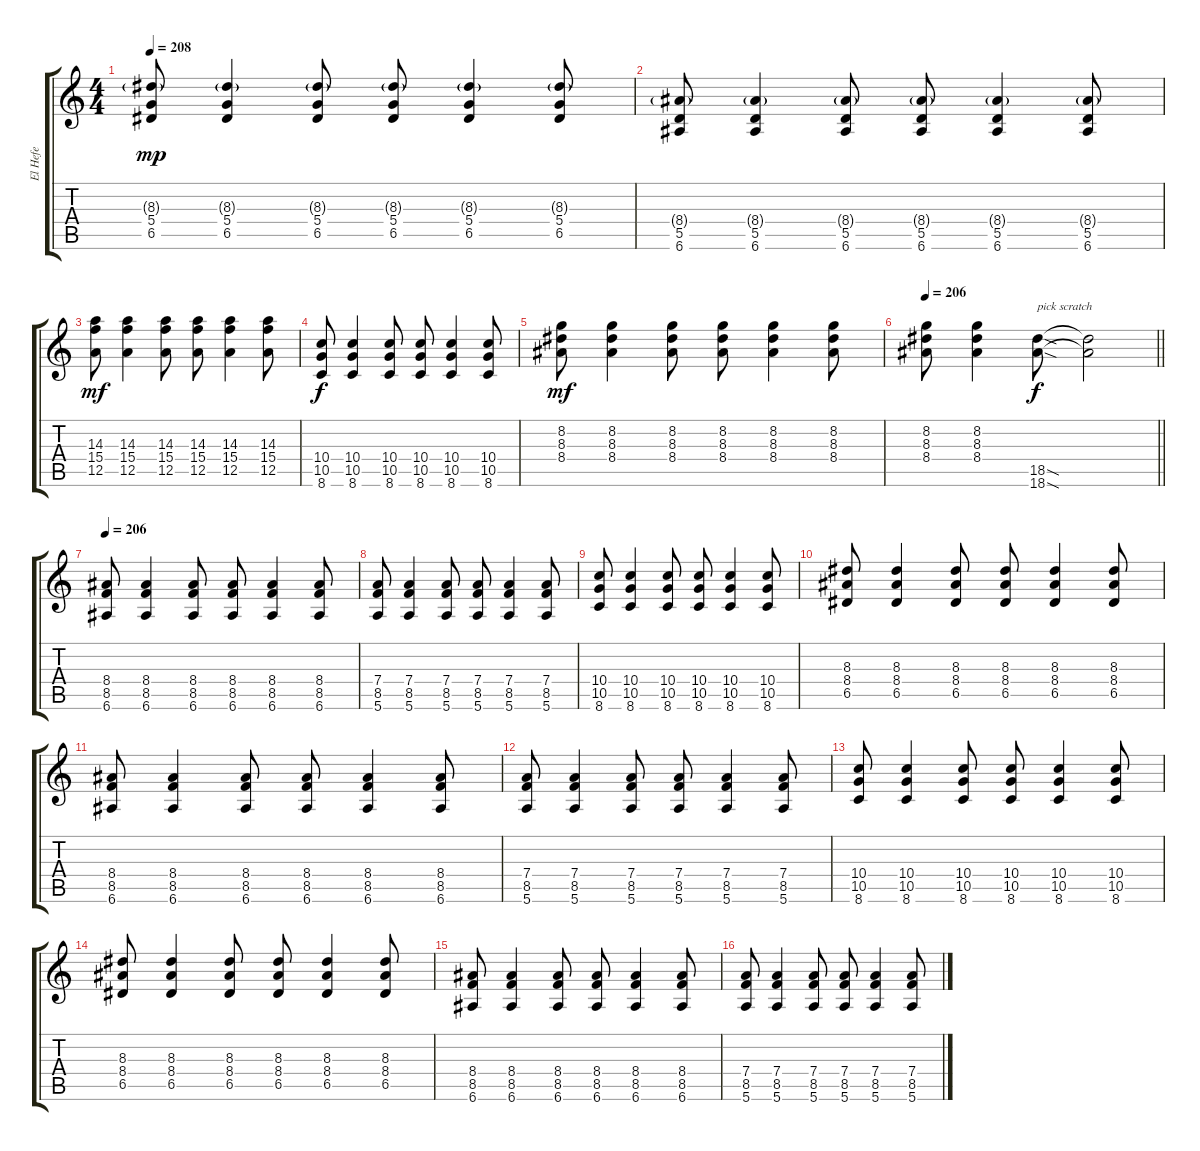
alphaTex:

\track ("El Hefe" "El Hefe") {instrument distortionguitar}
\staff {score tabs}
\tuning (E4 B3 G3 D3 A2 E2) {hide}
\ts (4 4)
\tempo 208
\clef g2
\ks c
(8.3{g} 5.4 6.5).8{dy mp} (8.3{g} 5.4 6.5).4 (8.3{g} 5.4 6.5).8 (8.3{g} 5.4 6.5).8 (8.3{g} 5.4 6.5).4 (8.3{g} 5.4 6.5).8 |
(8.4{g} 5.5 6.6).8 (8.4{g} 5.5 6.6).4 (8.4{g} 5.5 6.6).8 (8.4{g} 5.5 6.6).8 (8.4{g} 5.5 6.6).4 (8.4{g} 5.5 6.6).8 |
(14.3 15.4 12.5).8{dy mf} (14.3 15.4 12.5).4 (14.3 15.4 12.5).8 (14.3 15.4 12.5).8 (14.3 15.4 12.5).4 (14.3 15.4 12.5).8 |
(10.4 10.5 8.6).8{dy f} (10.4 10.5 8.6).4 (10.4 10.5 8.6).8 (10.4 10.5 8.6).8 (10.4 10.5 8.6).4 (10.4 10.5 8.6).8 |
(8.2 8.3 8.4).8{dy mf} (8.2 8.3 8.4).4 (8.2 8.3 8.4).8 (8.2 8.3 8.4).8 (8.2 8.3 8.4).4 (8.2 8.3 8.4).8 |
\tempo 206
\barLineRight lightlight
(8.2 8.3 8.4).8 (8.2 8.3 8.4).4 (18.5{sod} 18.6{sod}).8{txt "pick scratch" dy f} (18.5{t} 18.6{t}).2 |
\section ("" "")
\tempo 206
(8.4 8.5 6.6).8 (8.4 8.5 6.6).4 (8.4 8.5 6.6).8 (8.4 8.5 6.6).8 (8.4 8.5 6.6).4 (8.4 8.5 6.6).8 |
(7.4 8.5 5.6).8 (7.4 8.5 5.6).4 (7.4 8.5 5.6).8 (7.4 8.5 5.6).8 (7.4 8.5 5.6).4 (7.4 8.5 5.6).8 |
(10.4 10.5 8.6).8 (10.4 10.5 8.6).4 (10.4 10.5 8.6).8 (10.4 10.5 8.6).8 (10.4 10.5 8.6).4 (10.4 10.5 8.6).8 |
(8.3 8.4 6.5).8 (8.3 8.4 6.5).4 (8.3 8.4 6.5).8 (8.3 8.4 6.5).8 (8.3 8.4 6.5).4 (8.3 8.4 6.5).8 |
(8.4 8.5 6.6).8 (8.4 8.5 6.6).4 (8.4 8.5 6.6).8 (8.4 8.5 6.6).8 (8.4 8.5 6.6).4 (8.4 8.5 6.6).8 |
(7.4 8.5 5.6).8 (7.4 8.5 5.6).4 (7.4 8.5 5.6).8 (7.4 8.5 5.6).8 (7.4 8.5 5.6).4 (7.4 8.5 5.6).8 |
(10.4 10.5 8.6).8 (10.4 10.5 8.6).4 (10.4 10.5 8.6).8 (10.4 10.5 8.6).8 (10.4 10.5 8.6).4 (10.4 10.5 8.6).8 |
(8.3 8.4 6.5).8 (8.3 8.4 6.5).4 (8.3 8.4 6.5).8 (8.3 8.4 6.5).8 (8.3 8.4 6.5).4 (8.3 8.4 6.5).8 |
(8.4 8.5 6.6).8 (8.4 8.5 6.6).4 (8.4 8.5 6.6).8 (8.4 8.5 6.6).8 (8.4 8.5 6.6).4 (8.4 8.5 6.6).8 |
(7.4 8.5 5.6).8 (7.4 8.5 5.6).4 (7.4 8.5 5.6).8 (7.4 8.5 5.6).8 (7.4 8.5 5.6).4 (7.4 8.5 5.6).8
